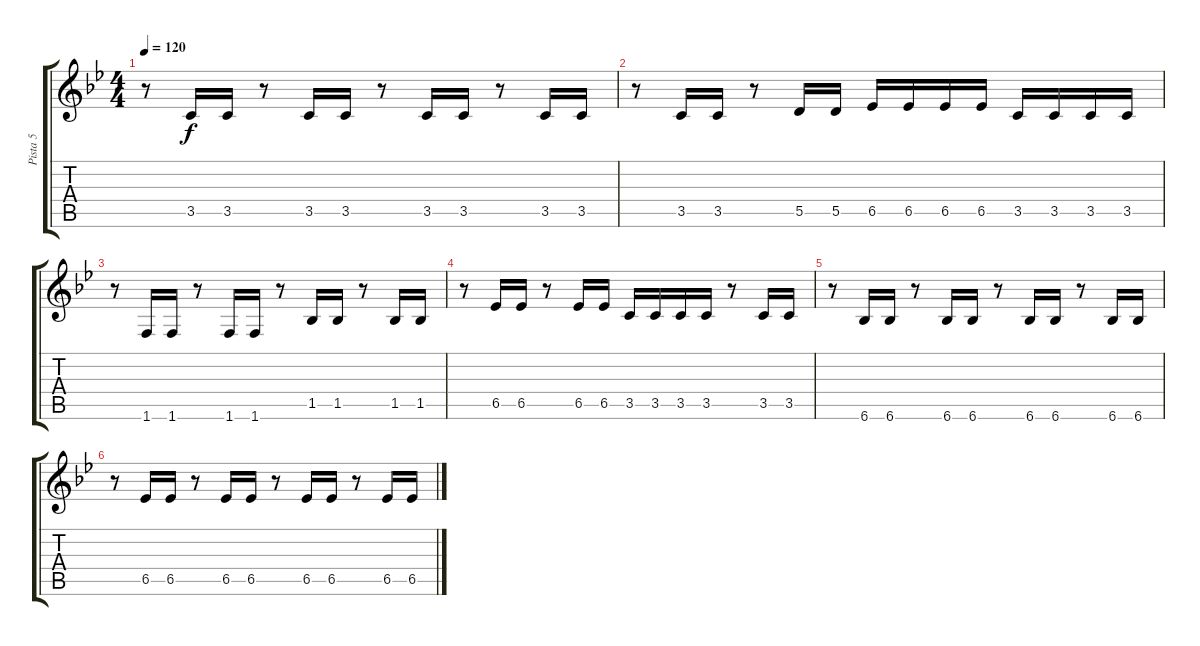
\track ("Pista 5" "Pista 5") {instrument synthbass2}
\staff {score tabs}
\tuning (E4 B3 G3 D3 A2 E2) {hide}
\ts (4 4)
\tempo 120
\clef g2
\ks bb
r.8{dy f} 3.5.16 3.5.16 r.8 3.5.16 3.5.16 r.8 3.5.16 3.5.16 r.8 3.5.16 3.5.16 |
r.8 3.5.16 3.5.16 r.8 5.5.16 5.5.16 6.5.16 6.5.16 6.5.16 6.5.16 3.5.16 3.5.16 3.5.16 3.5.16 |
r.8 1.6.16 1.6.16 r.8 1.6.16 1.6.16 r.8 1.5.16 1.5.16 r.8 1.5.16 1.5.16 |
r.8 6.5.16 6.5.16 r.8 6.5.16 6.5.16 3.5.16 3.5.16 3.5.16 3.5.16 r.8 3.5.16 3.5.16 |
r.8 6.6.16 6.6.16 r.8 6.6.16 6.6.16 r.8 6.6.16 6.6.16 r.8 6.6.16 6.6.16 |
r.8 6.5.16 6.5.16 r.8 6.5.16 6.5.16 r.8 6.5.16 6.5.16 r.8 6.5.16 6.5.16
